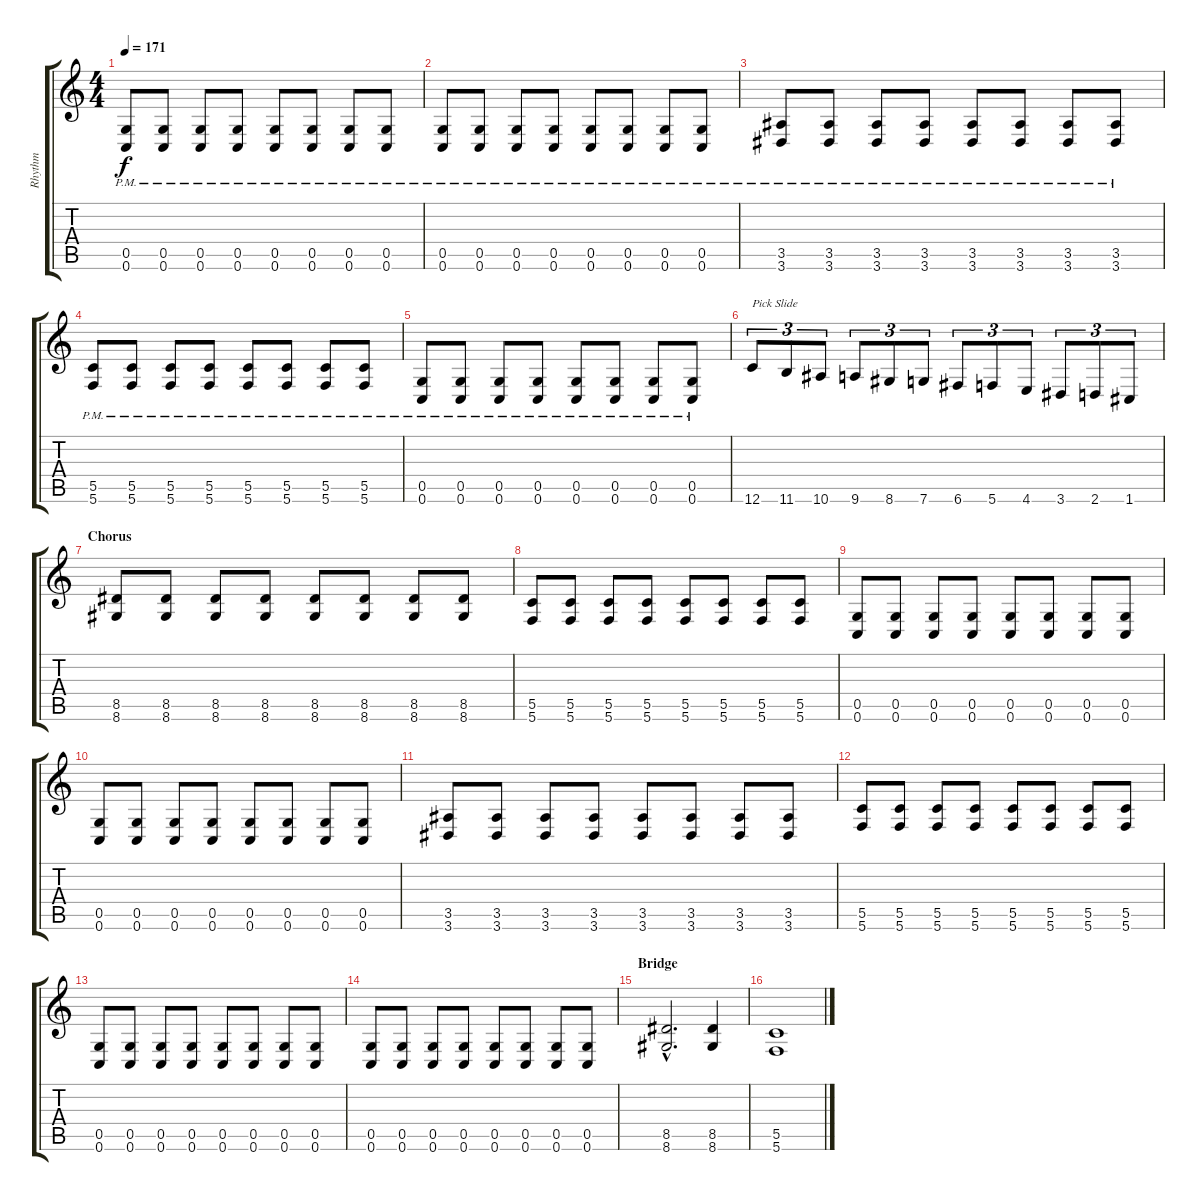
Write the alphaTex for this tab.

\track ("Rhythm" "Rhythm") {instrument distortionguitar}
\staff {score tabs}
\tuning (D4 A3 F3 C3 G2 C2) {hide}
\ts (4 4)
\tempo 171
\clef g2
\ks c
(0.5{pm} 0.6{pm}).8{dy f} (0.5{pm} 0.6{pm}).8 (0.5{pm} 0.6{pm}).8 (0.5{pm} 0.6{pm}).8 (0.5{pm} 0.6{pm}).8 (0.5{pm} 0.6{pm}).8 (0.5{pm} 0.6{pm}).8 (0.5{pm} 0.6{pm}).8 |
(0.5{pm} 0.6{pm}).8 (0.5{pm} 0.6{pm}).8 (0.5{pm} 0.6{pm}).8 (0.5{pm} 0.6{pm}).8 (0.5{pm} 0.6{pm}).8 (0.5{pm} 0.6{pm}).8 (0.5{pm} 0.6{pm}).8 (0.5{pm} 0.6{pm}).8 |
(3.5{pm} 3.6{pm}).8 (3.5{pm} 3.6{pm}).8 (3.5{pm} 3.6{pm}).8 (3.5{pm} 3.6{pm}).8 (3.5{pm} 3.6{pm}).8 (3.5{pm} 3.6{pm}).8 (3.5{pm} 3.6{pm}).8 (3.5{pm} 3.6{pm}).8 |
(5.5{pm} 5.6{pm}).8 (5.5{pm} 5.6{pm}).8 (5.5{pm} 5.6{pm}).8 (5.5{pm} 5.6{pm}).8 (5.5{pm} 5.6{pm}).8 (5.5{pm} 5.6{pm}).8 (5.5{pm} 5.6{pm}).8 (5.5{pm} 5.6{pm}).8 |
(0.5{pm} 0.6{pm}).8 (0.5{pm} 0.6{pm}).8 (0.5{pm} 0.6{pm}).8 (0.5{pm} 0.6{pm}).8 (0.5{pm} 0.6{pm}).8 (0.5{pm} 0.6{pm}).8 (0.5{pm} 0.6{pm}).8 (0.5{pm} 0.6{pm}).8 |
12.6.8{tu (3 2) txt "Pick Slide" volume 16 instrument guitarfretnoise} 11.6.8{tu (3 2)} 10.6.8{tu (3 2)} 9.6.8{tu (3 2)} 8.6.8{tu (3 2)} 7.6.8{tu (3 2)} 6.6.8{tu (3 2)} 5.6.8{tu (3 2)} 4.6.8{tu (3 2)} 3.6.8{tu (3 2)} 2.6.8{tu (3 2)} 1.6.8{tu (3 2)} |
\section ("" "Chorus")
(8.5 8.6).8{volume 13 instrument distortionguitar} (8.5 8.6).8 (8.5 8.6).8 (8.5 8.6).8 (8.5 8.6).8 (8.5 8.6).8 (8.5 8.6).8 (8.5 8.6).8 |
(5.5 5.6).8 (5.5 5.6).8 (5.5 5.6).8 (5.5 5.6).8 (5.5 5.6).8 (5.5 5.6).8 (5.5 5.6).8 (5.5 5.6).8 |
(0.5 0.6).8 (0.5 0.6).8 (0.5 0.6).8 (0.5 0.6).8 (0.5 0.6).8 (0.5 0.6).8 (0.5 0.6).8 (0.5 0.6).8 |
(0.5 0.6).8 (0.5 0.6).8 (0.5 0.6).8 (0.5 0.6).8 (0.5 0.6).8 (0.5 0.6).8 (0.5 0.6).8 (0.5 0.6).8 |
(3.5 3.6).8 (3.5 3.6).8 (3.5 3.6).8 (3.5 3.6).8 (3.5 3.6).8 (3.5 3.6).8 (3.5 3.6).8 (3.5 3.6).8 |
(5.5 5.6).8 (5.5 5.6).8 (5.5 5.6).8 (5.5 5.6).8 (5.5 5.6).8 (5.5 5.6).8 (5.5 5.6).8 (5.5 5.6).8 |
(0.5 0.6).8 (0.5 0.6).8 (0.5 0.6).8 (0.5 0.6).8 (0.5 0.6).8 (0.5 0.6).8 (0.5 0.6).8 (0.5 0.6).8 |
(0.5 0.6).8 (0.5 0.6).8 (0.5 0.6).8 (0.5 0.6).8 (0.5 0.6).8 (0.5 0.6).8 (0.5 0.6).8 (0.5 0.6).8 |
\section ("" "Bridge")
(8.5{hac} 8.6{hac}).2{d} (8.5 8.6).4 |
(5.5 5.6).1
